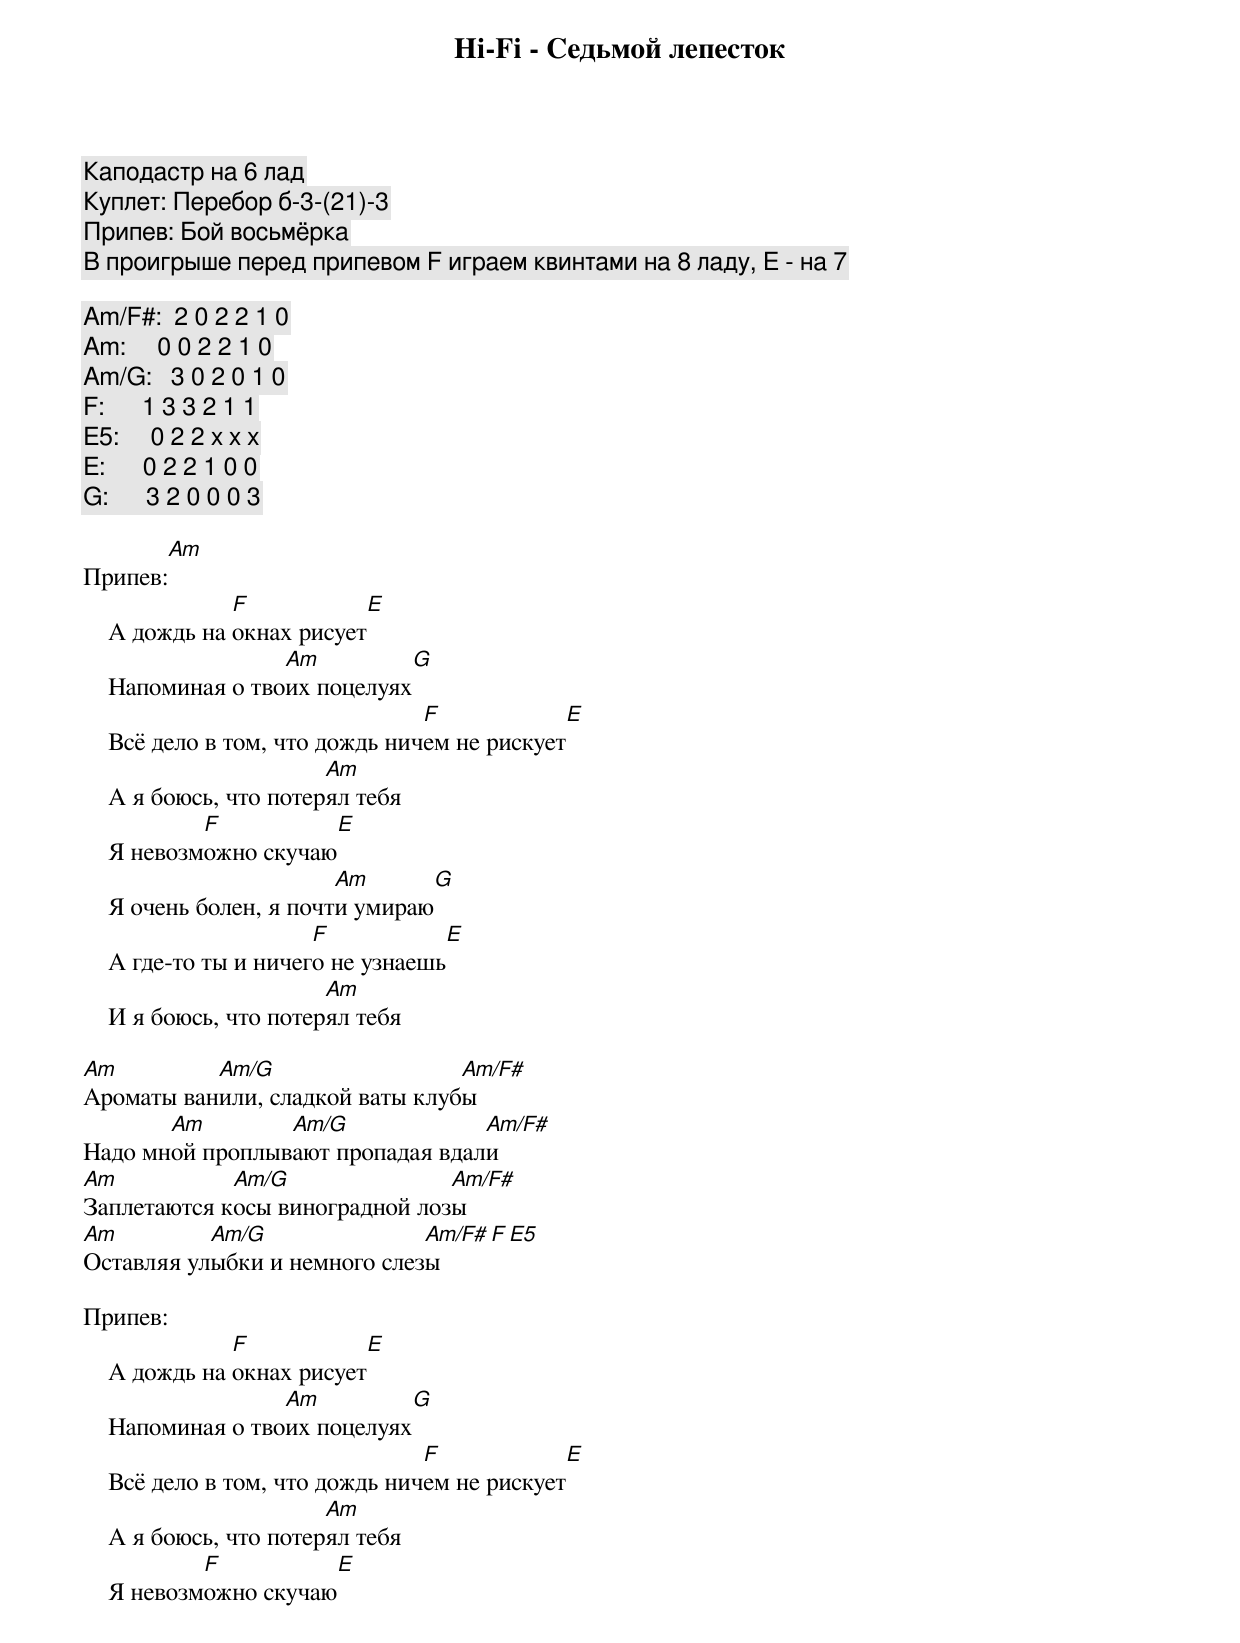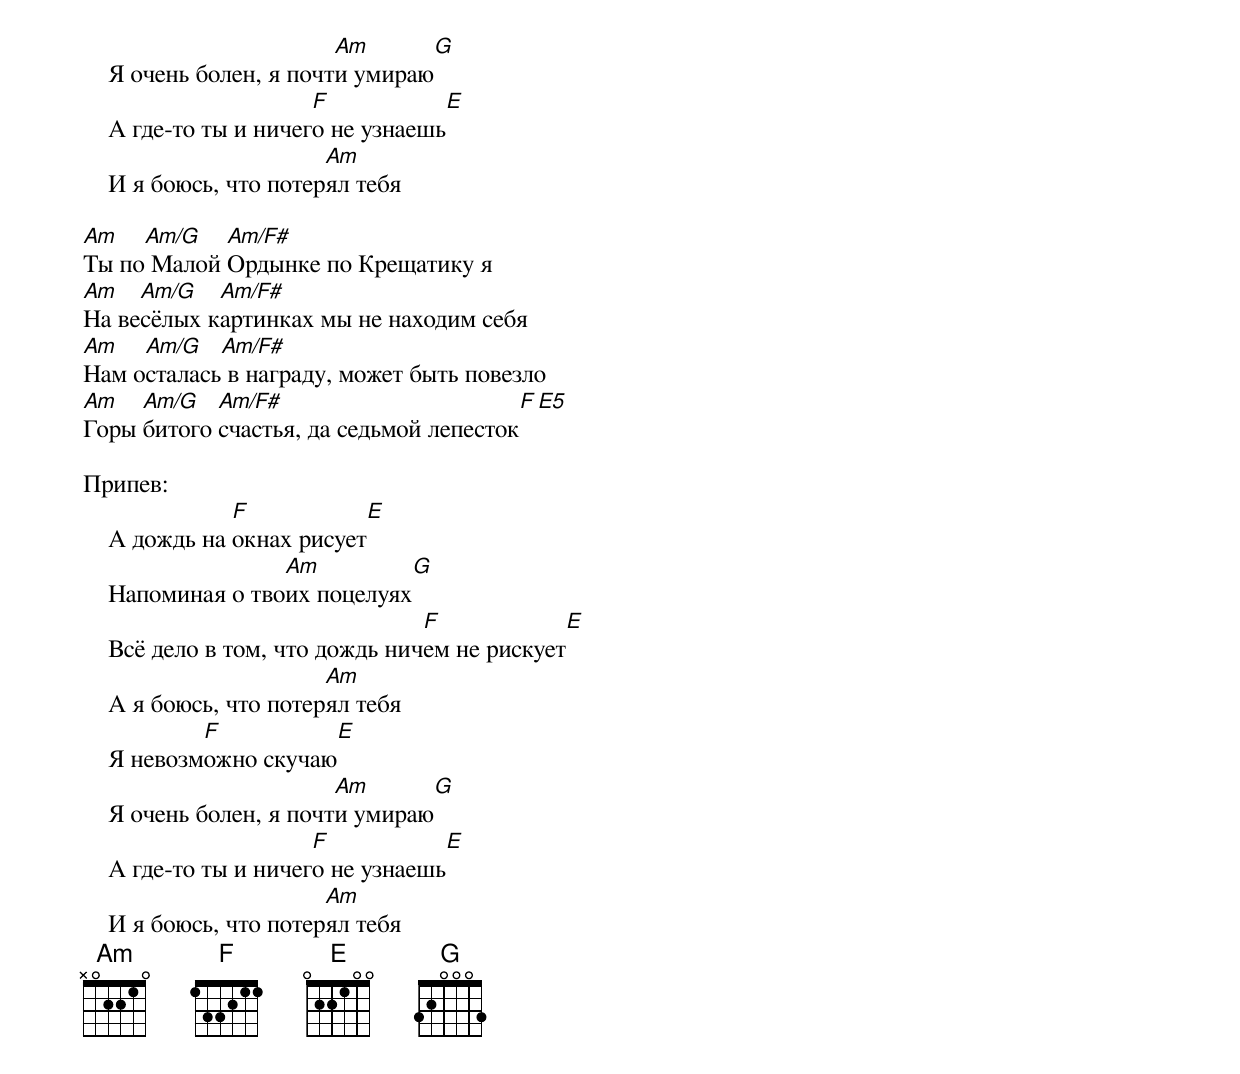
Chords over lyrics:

Hi-Fi - Седьмой лепесток

Каподастр на 6 лад
[Куплет]: Перебор б-3-(21)-3
[Припев]: Бой восьмёрка
В проигрыше перед припевом F играем квинтами на 8 ладу, Е - на 7

Am/F#:  2 0 2 2 1 0
Am:     0 0 2 2 1 0
Am/G:   3 0 2 0 1 0
F:      1 3 3 2 1 1
E5:     0 2 2 x x x
E:      0 2 2 1 0 0
G:      3 2 0 0 0 3

            Am
Припев:
               F              E
    А дождь на окнах рисует
                   Am            G
    Напоминая о твоих поцелуях
                                 F               E
    Всё дело в том, что дождь ничем не рискует
                        Am
    А я боюсь, что потерял тебя
            F            E
    Я невозможно скучаю
                         Am        G
    Я очень болен, я почти умираю
                       F             E
    А где-то ты и ничего не узнаешь
                        Am
    И я боюсь, что потерял тебя

Am         Am/G                  Am/F#
Ароматы ванили, сладкой ваты клубы
       Am        Am/G             Am/F#
Надо мной проплывают пропадая вдали
Am           Am/G               Am/F#
Заплетаются косы виноградной лозы
Am         Am/G               Am/F#        F     E5
Оставляя улыбки и немного слезы

Припев:
               F              E
    А дождь на окнах рисует
                   Am            G
    Напоминая о твоих поцелуях
                                 F               E
    Всё дело в том, что дождь ничем не рискует
                        Am
    А я боюсь, что потерял тебя
            F            E
    Я невозможно скучаю
                         Am        G
    Я очень болен, я почти умираю
                       F             E
    А где-то ты и ничего не узнаешь
                        Am
    И я боюсь, что потерял тебя

Am   Am/G   Am/F#
Ты по Малой Ордынке по Крещатику я
Am   Am/G   Am/F#
На весёлых картинках мы не находим себя
Am   Am/G   Am/F#
Нам осталась в награду, может быть повезло
Am   Am/G   Am/F#                           F      E5
Горы битого счастья, да седьмой лепесток

Припев:
               F              E
    А дождь на окнах рисует
                   Am            G
    Напоминая о твоих поцелуях
                                 F               E
    Всё дело в том, что дождь ничем не рискует
                        Am
    А я боюсь, что потерял тебя
            F            E
    Я невозможно скучаю
                         Am        G
    Я очень болен, я почти умираю
                       F             E
    А где-то ты и ничего не узнаешь
                        Am
    И я боюсь, что потерял тебя
